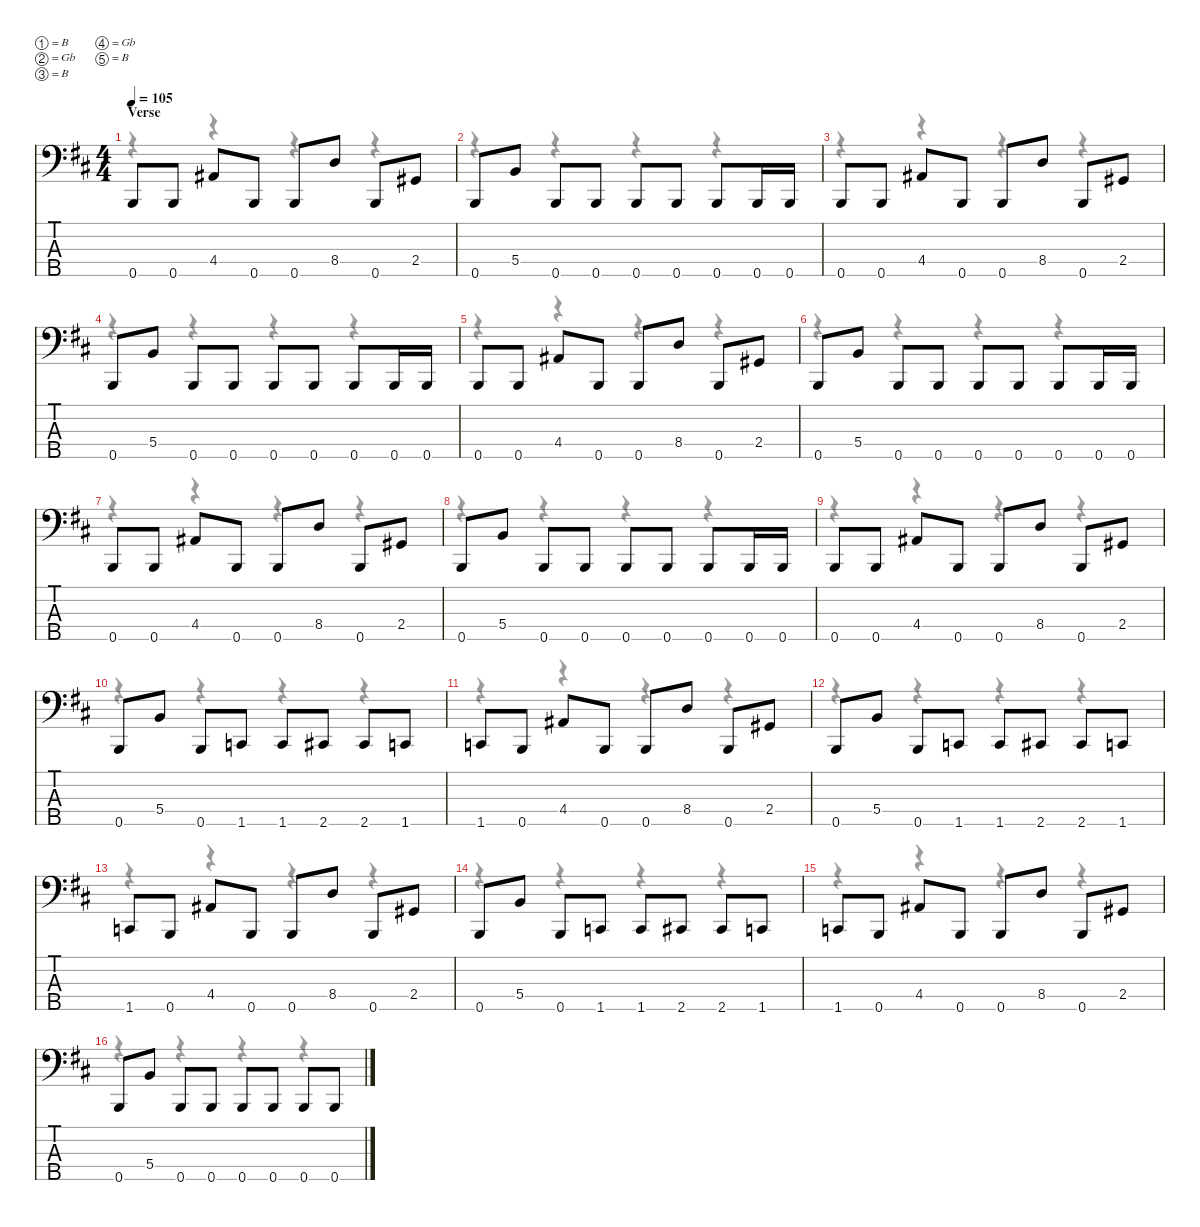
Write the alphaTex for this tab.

\defaultSystemsLayout 4
\hideDynamics
\bracketExtendMode nobrackets
\singleTrackTrackNamePolicy hidden
\multiTrackTrackNamePolicy hidden
\firstSystemTrackNameMode fullname
\firstSystemTrackNameOrientation horizontal
\otherSystemsTrackNameOrientation horizontal
\track ("Bass" "el.bs.") {instrument electricbassfinger}
\staff {score tabs}
\tuning (B2 Gb2 B1 Gb1 B0)
\voice
\ts (4 4)
\section ("" "Verse")
\tempo 105
\clef f4
\ks bminor
0.5{acc forcenatural}.8{dy mp beam Up} 0.5{acc forcenatural}.8{beam Up} 4.4{acc #}.8{beam Up} 0.5{acc forcenatural}.8{beam Up} 0.5{acc forcenatural}.8{beam Up} 8.4{acc forcenatural}.8{beam Up} 0.5{acc forcenatural}.8{beam Up} 2.4{acc #}.8{beam Up} |
0.5{acc forcenatural}.8{beam Up} 5.4{acc forcenatural}.8{beam Up} 0.5{acc forcenatural}.8{beam Up} 0.5{acc forcenatural}.8{beam Up} 0.5{acc forcenatural}.8{beam Up} 0.5{acc forcenatural}.8{beam Up} 0.5{acc forcenatural}.8{beam Up} 0.5{acc forcenatural}.16{beam Up} 0.5{acc forcenatural}.16{beam Up} |
0.5{acc forcenatural}.8{beam Up} 0.5{acc forcenatural}.8{beam Up} 4.4{acc #}.8{beam Up} 0.5{acc forcenatural}.8{beam Up} 0.5{acc forcenatural}.8{beam Up} 8.4{acc forcenatural}.8{beam Up} 0.5{acc forcenatural}.8{beam Up} 2.4{acc #}.8{beam Up} |
0.5{acc forcenatural}.8{beam Up} 5.4{acc forcenatural}.8{beam Up} 0.5{acc forcenatural}.8{beam Up} 0.5{acc forcenatural}.8{beam Up} 0.5{acc forcenatural}.8{beam Up} 0.5{acc forcenatural}.8{beam Up} 0.5{acc forcenatural}.8{beam Up} 0.5{acc forcenatural}.16{beam Up} 0.5{acc forcenatural}.16{beam Up} |
0.5{acc forcenatural}.8{beam Up} 0.5{acc forcenatural}.8{beam Up} 4.4{acc #}.8{beam Up} 0.5{acc forcenatural}.8{beam Up} 0.5{acc forcenatural}.8{beam Up} 8.4{acc forcenatural}.8{beam Up} 0.5{acc forcenatural}.8{beam Up} 2.4{acc #}.8{beam Up} |
0.5{acc forcenatural}.8{beam Up} 5.4{acc forcenatural}.8{beam Up} 0.5{acc forcenatural}.8{beam Up} 0.5{acc forcenatural}.8{beam Up} 0.5{acc forcenatural}.8{beam Up} 0.5{acc forcenatural}.8{beam Up} 0.5{acc forcenatural}.8{beam Up} 0.5{acc forcenatural}.16{beam Up} 0.5{acc forcenatural}.16{beam Up} |
0.5{acc forcenatural}.8{beam Up} 0.5{acc forcenatural}.8{beam Up} 4.4{acc #}.8{beam Up} 0.5{acc forcenatural}.8{beam Up} 0.5{acc forcenatural}.8{beam Up} 8.4{acc forcenatural}.8{beam Up} 0.5{acc forcenatural}.8{beam Up} 2.4{acc #}.8{beam Up} |
0.5{acc forcenatural}.8{beam Up} 5.4{acc forcenatural}.8{beam Up} 0.5{acc forcenatural}.8{beam Up} 0.5{acc forcenatural}.8{beam Up} 0.5{acc forcenatural}.8{beam Up} 0.5{acc forcenatural}.8{beam Up} 0.5{acc forcenatural}.8{beam Up} 0.5{acc forcenatural}.16{beam Up} 0.5{acc forcenatural}.16{beam Up} |
0.5{acc forcenatural}.8{beam Up} 0.5{acc forcenatural}.8{beam Up} 4.4{acc #}.8{beam Up} 0.5{acc forcenatural}.8{beam Up} 0.5{acc forcenatural}.8{beam Up} 8.4{acc forcenatural}.8{beam Up} 0.5{acc forcenatural}.8{beam Up} 2.4{acc #}.8{beam Up} |
0.5{acc forcenatural}.8{beam Up} 5.4{acc forcenatural}.8{beam Up} 0.5{acc forcenatural}.8{beam Up} 1.5{acc forcenatural}.8{beam Up} 1.5{acc forcenatural}.8{beam Up} 2.5{acc #}.8{beam Up} 2.5{acc #}.8{beam Up} 1.5{acc forcenatural}.8{beam Up} |
1.5{acc forcenatural}.8{beam Up} 0.5{acc forcenatural}.8{beam Up} 4.4{acc #}.8{beam Up} 0.5{acc forcenatural}.8{beam Up} 0.5{acc forcenatural}.8{beam Up} 8.4{acc forcenatural}.8{beam Up} 0.5{acc forcenatural}.8{beam Up} 2.4{acc #}.8{beam Up} |
0.5{acc forcenatural}.8{beam Up} 5.4{acc forcenatural}.8{beam Up} 0.5{acc forcenatural}.8{beam Up} 1.5{acc forcenatural}.8{beam Up} 1.5{acc forcenatural}.8{beam Up} 2.5{acc #}.8{beam Up} 2.5{acc #}.8{beam Up} 1.5{acc forcenatural}.8{beam Up} |
1.5{acc forcenatural}.8{beam Up} 0.5{acc forcenatural}.8{beam Up} 4.4{acc #}.8{beam Up} 0.5{acc forcenatural}.8{beam Up} 0.5{acc forcenatural}.8{beam Up} 8.4{acc forcenatural}.8{beam Up} 0.5{acc forcenatural}.8{beam Up} 2.4{acc #}.8{beam Up} |
0.5{acc forcenatural}.8{beam Up} 5.4{acc forcenatural}.8{beam Up} 0.5{acc forcenatural}.8{beam Up} 1.5{acc forcenatural}.8{beam Up} 1.5{acc forcenatural}.8{beam Up} 2.5{acc #}.8{beam Up} 2.5{acc #}.8{beam Up} 1.5{acc forcenatural}.8{beam Up} |
1.5{acc forcenatural}.8{beam Up} 0.5{acc forcenatural}.8{beam Up} 4.4{acc #}.8{beam Up} 0.5{acc forcenatural}.8{beam Up} 0.5{acc forcenatural}.8{beam Up} 8.4{acc forcenatural}.8{beam Up} 0.5{acc forcenatural}.8{beam Up} 2.4{acc #}.8{beam Up} |
0.5{acc forcenatural}.8{beam Up} 5.4{acc forcenatural}.8{beam Up} 0.5{acc forcenatural}.8{beam Up} 0.5{acc forcenatural}.8{beam Up} 0.5{acc forcenatural}.8{beam Up} 0.5{acc forcenatural}.8{beam Up} 0.5{acc forcenatural}.8{beam Up} 0.5{acc forcenatural}.8{beam Up}
\voice
\clef f4
\ottava regular
\simile none
\ks bminor
r.4{dy mf beam Down} r.4{beam Down} r.4{beam Down} r.4{beam Down} |
r.4{beam Down} r.4{beam Down} r.4{beam Down} r.4{beam Down} |
r.4{beam Down} r.4{beam Down} r.4{beam Down} r.4{beam Down} |
r.4{beam Down} r.4{beam Down} r.4{beam Down} r.4{beam Down} |
r.4{beam Down} r.4{beam Down} r.4{beam Down} r.4{beam Down} |
r.4{beam Down} r.4{beam Down} r.4{beam Down} r.4{beam Down} |
r.4{beam Down} r.4{beam Down} r.4{beam Down} r.4{beam Down} |
r.4{beam Down} r.4{beam Down} r.4{beam Down} r.4{beam Down} |
r.4{beam Down} r.4{beam Down} r.4{beam Down} r.4{beam Down} |
r.4{beam Down} r.4{beam Down} r.4{beam Down} r.4{beam Down} |
r.4{beam Down} r.4{beam Down} r.4{beam Down} r.4{beam Down} |
r.4{beam Down} r.4{beam Down} r.4{beam Down} r.4{beam Down} |
r.4{beam Down} r.4{beam Down} r.4{beam Down} r.4{beam Down} |
r.4{beam Down} r.4{beam Down} r.4{beam Down} r.4{beam Down} |
r.4{beam Down} r.4{beam Down} r.4{beam Down} r.4{beam Down} |
r.4{beam Down} r.4{beam Down} r.4{beam Down} r.4{beam Down}
